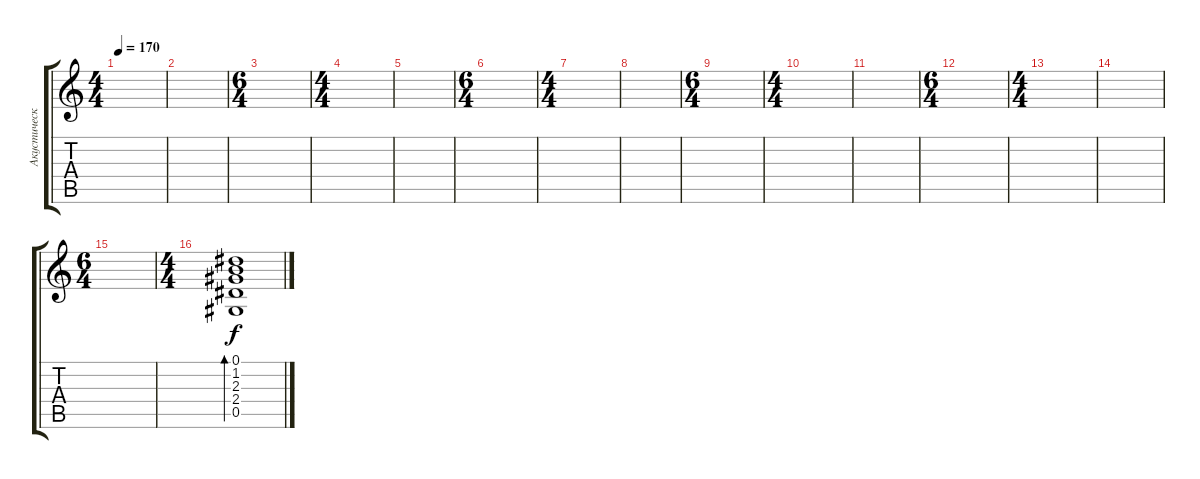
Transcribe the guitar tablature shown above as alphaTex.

\track ("Акустическая гитара" "Акустическ") {instrument acousticguitarsteel}
\staff {score tabs}
\tuning (Eb4 Bb3 Gb3 Db3 Ab2 Eb2) {hide}
\ts (4 4)
\tempo 170
\clef g2
\ks c
|
|
\ts (6 4)
|
\ts (4 4)
|
|
\ts (6 4)
|
\ts (4 4)
|
|
\ts (6 4)
|
\ts (4 4)
|
|
\ts (6 4)
|
\ts (4 4)
|
|
\ts (6 4)
|
\ts (4 4)
(0.1 1.2 2.3 2.4 0.5).1{bd 120}
